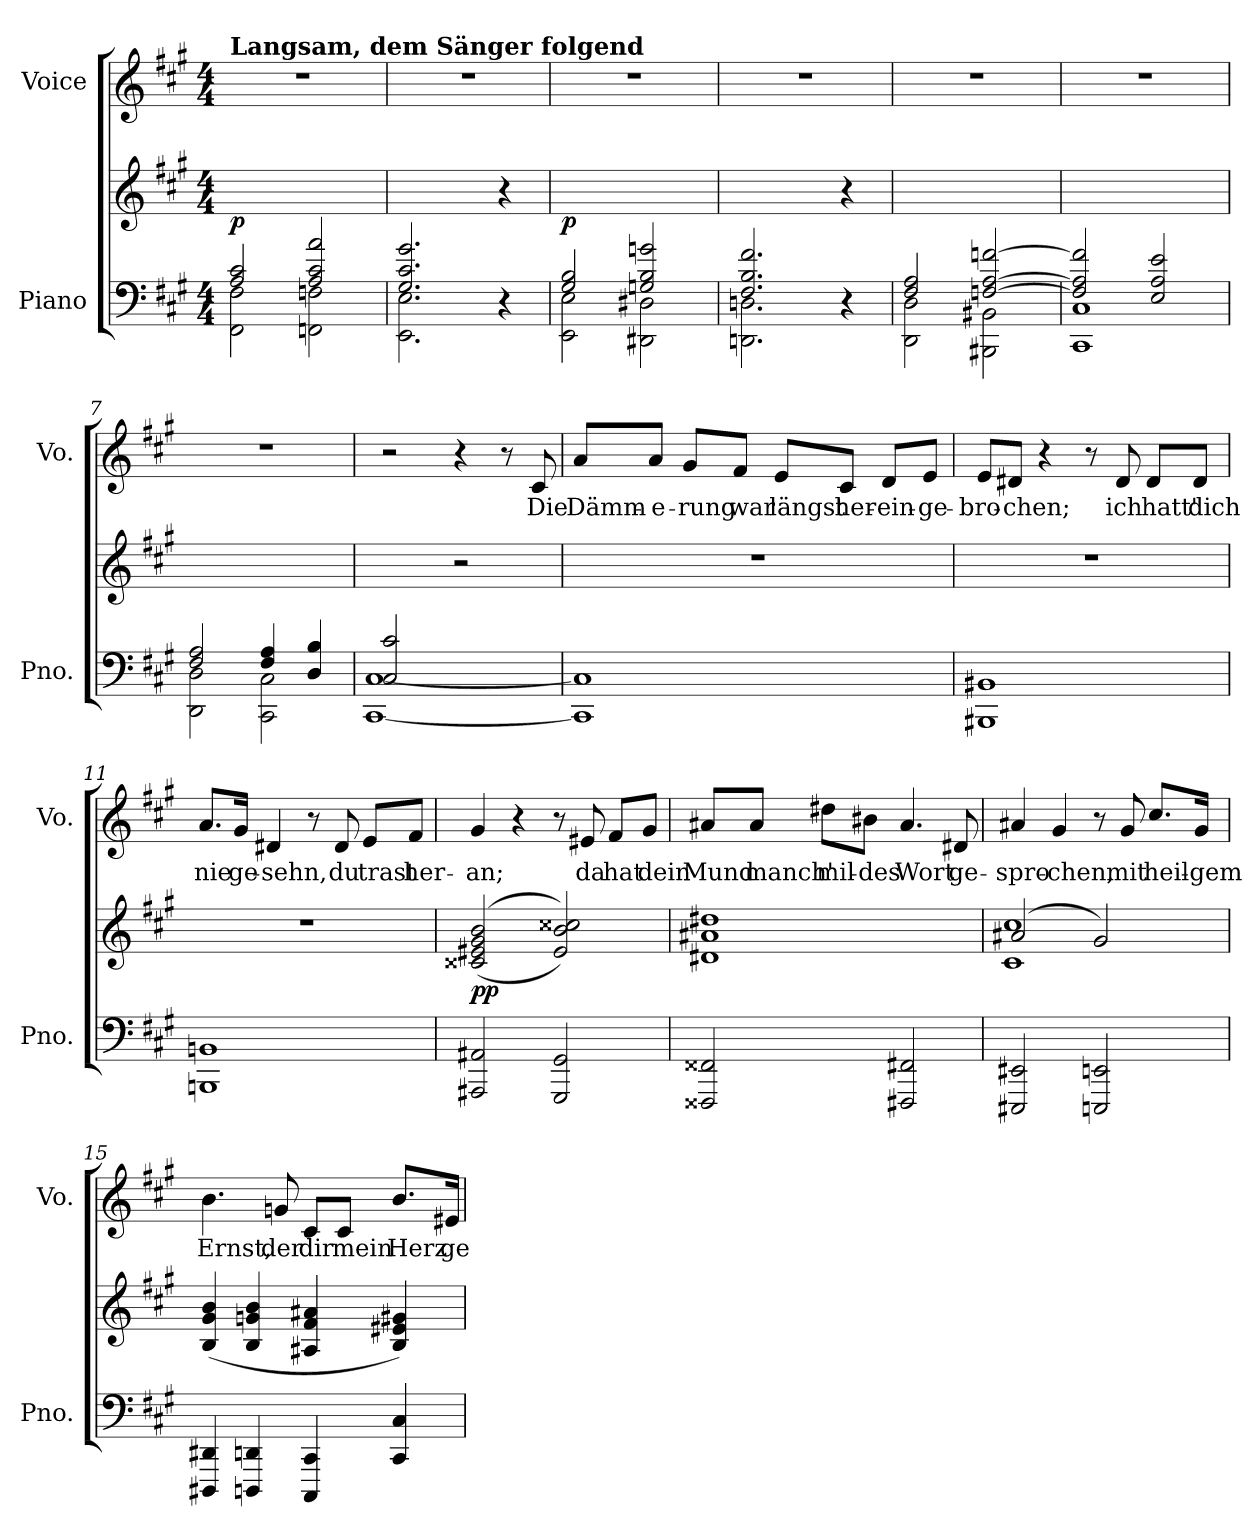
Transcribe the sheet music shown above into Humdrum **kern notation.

**kern	**kern	**dynam	**kern	**text
*part2	*part2	*part2	*part1	*part1
*staff3	*staff2	*staff2/3	*staff1	*staff1
*I"Piano	*	*	*I"Voice	*
*I'Pno.	*	*	*I'Vo.	*
*clefF4	*clefG2	*	*clefG2	*
*k[f#c#g#]	*k[f#c#g#]	*	*k[f#c#g#]	*
*M4/4	*M4/4	*	*M4/4	*
=1	=1	=1	=1	=1
*^	*	*	*	*
!	!	!	!	!LO:TX:a:B:t=Langsam, dem Sänger folgend	!
!	!	!	!LO:DY:b	!	!
2A/ 2c#/	2FF#\ 2F#\	1ryy	p	1r	.
2A/ 2c#/ 2a/	2FFn\ 2Fn\	.	.	.	.
=2	=2	=2	=2	=2	=2
2.G#/ 2.c#/ 2.g#/	2.EE\ 2.E\	2.ryy	.	1r	.
4ryy	4r	4r	.	.	.
=3	=3	=3	=3	=3	=3
!	!	!	!LO:DY:b	!	!
2G#/ 2B/	2EE\ 2E\	1ryy	p	1r	.
2Gn/ 2B/ 2gn/	2DD#X\ 2D#X\	.	.	.	.
=4	=4	=4	=4	=4	=4
2.F#/ 2.B/ 2.f#/	2.DDn\ 2.Dn\	2.ryy	.	1r	.
4ryy	4r	4r	.	.	.
=5	=5	=5	=5	=5	=5
2F#/ 2A/	2DD\ 2D\	1ryy	.	1r	.
[>2Fn/ [2A/ [2fn/	2BBB#X\ 2BB#X\	.	.	.	.
=6	=6	=6	=6	=6	=6
2F/] 2A/] 2f/]	1CC# 1C#	1ryy	.	1r	.
2E/ 2A/ 2e/	.	.	.	.	.
=7	=7	=7	=7	=7	=7
2F#/ 2A/	2DD\ 2D\	1ryy	.	1r	.
4F#/ 4A/	2CC#\ 2C#\	.	.	.	.
4D/ 4B/	.	.	.	.	.
=8	=8	=8	=8	=8	=8
2C#/ 2c#/	[1CC# [<1C#	2ryy	.	2r	.
2ryy	.	2r	.	4r	.
.	.	.	.	8r	.
!	!	!	!	!	!LO:LY:b
.	.	.	.	8c#/	Die
*v	*v	*	*	*	*
!!LO:LB:g=z
=9	=9	=9	=9	=9
!	!	!	!	!LO:LY:b
1CC#] 1C#]	1r	.	8a/L	Dämm-
!	!	!	!	!LO:LY:b
.	.	.	8a/J	-e-
!	!	!	!	!LO:LY:b
.	.	.	8g#/L	-rung
!	!	!	!	!LO:LY:b
.	.	.	8f#/J	war
!	!	!	!	!LO:LY:b
.	.	.	8e/L	längst
!	!	!	!	!LO:LY:b
.	.	.	8c#/J	her-
!	!	!	!	!LO:LY:b
.	.	.	8d/L	-ein-
!	!	!	!	!LO:LY:b
.	.	.	8e/J	-ge-
=10	=10	=10	=10	=10
!	!	!	!	!LO:LY:b
1BBB#X 1BB#X	1r	.	8e/L	-bro-
!	!	!	!	!LO:LY:b
.	.	.	8d#X/J	-chen;
.	.	.	4r	.
.	.	.	8r	.
!	!	!	!	!LO:LY:b
.	.	.	8d#/	ich
!	!	!	!	!LO:LY:b
.	.	.	8d#/L	hatt'
!	!	!	!	!LO:LY:b
.	.	.	8d#/J	dich
=11	=11	=11	=11	=11
!	!	!	!	!LO:LY:b
1BBBn 1BBn	1r	.	8.a/L	nie
!	!	!	!	!LO:LY:b
.	.	.	16g#/Jk	ge-
!	!	!	!	!LO:LY:b
.	.	.	4d#X/	-sehn,
.	.	.	8r	.
!	!	!	!	!LO:LY:b
.	.	.	8d#/	du
!	!	!	!	!LO:LY:b
.	.	.	8e/L	trast
!	!	!	!	!LO:LY:b
.	.	.	8f#/J	her-
!!LO:LB:g=z
=12	=12	=12	=12	=12
!	!	!LO:DY:b	!	!LO:LY:b
2AAA#X/ 2AA#X/	(>(2c##X/ 2e#X/ 2g#/ 2b/	pp	4g#/	-an;
.	.	.	4r	.
2GGG#/ 2GG#/	2e#/ 2b/ 2cc##X/))	.	8r	.
!	!	!	!	!LO:LY:b
.	.	.	8e#X/	da
!	!	!	!	!LO:LY:b
.	.	.	8f#/L	hat
!	!	!	!	!LO:LY:b
.	.	.	8g#/J	dein
=13	=13	=13	=13	=13
!	!	!	!	!LO:LY:b
2FFF##X/ 2FF##X/	1d#X 1a#X 1dd#X	.	8a#X/L	Mund
!	!	!	!	!LO:LY:b
.	.	.	8a#/J	manch'
!	!	!	!	!LO:LY:b
.	.	.	8dd#X\L	mil-
!	!	!	!	!LO:LY:b
.	.	.	8b#X\J	-des
!	!	!	!	!LO:LY:b
2FFF#X/ 2FF#X/	.	.	4.a#/	Wort
!	!	!	!	!LO:LY:b
.	.	.	8d#X/	ge-
=14	=14	=14	=14	=14
*	*^	*	*	*
!	!	!	!	!	!LO:LY:b
2EEE#X/ 2EE#X/	(2a#X/	1c# 1cc#	.	4a#X/	-spro-
!	!	!	!	!	!LO:LY:b
.	.	.	.	4g#/	-chen,
2EEEn/ 2EEn/	2g#/)	.	.	8r	.
!	!	!	!	!	!LO:LY:b
.	.	.	.	8g#/	mit
!	!	!	!	!	!LO:LY:b
.	.	.	.	8.cc#/L	heil-
!	!	!	!	!	!LO:LY:b
.	.	.	.	16g#/Jk	-gem
*	*v	*v	*	*	*
!!LO:LB:g=z
=15	=15	=15	=15	=15
!	!	!	!	!LO:LY:b
4DDD#X/ 4DD#X/	(4B/ 4g#/ 4b/	.	4.b\	Ernst,
4DDDn/ 4DDn/	4B/ 4gn/ 4b/	.	.	.
!	!	!	!	!LO:LY:b
.	.	.	8gn/	der
!	!	!	!	!LO:LY:b
4CCC#/ 4CC#/	4A#X/ 4f#/ 4a#X/	.	8c#/L	dir
!	!	!	!	!LO:LY:b
.	.	.	8c#/J	mein
!	!	!	!	!LO:LY:b
4CC#/ 4C#/	4B/ 4e#X/ 4g#X/)	.	8.b/L	Herz
!	!	!	!	!LO:LY:b
.	.	.	16e#X/Jk	ge-
=	=	=	=	=
*-	*-	*-	*-	*-
